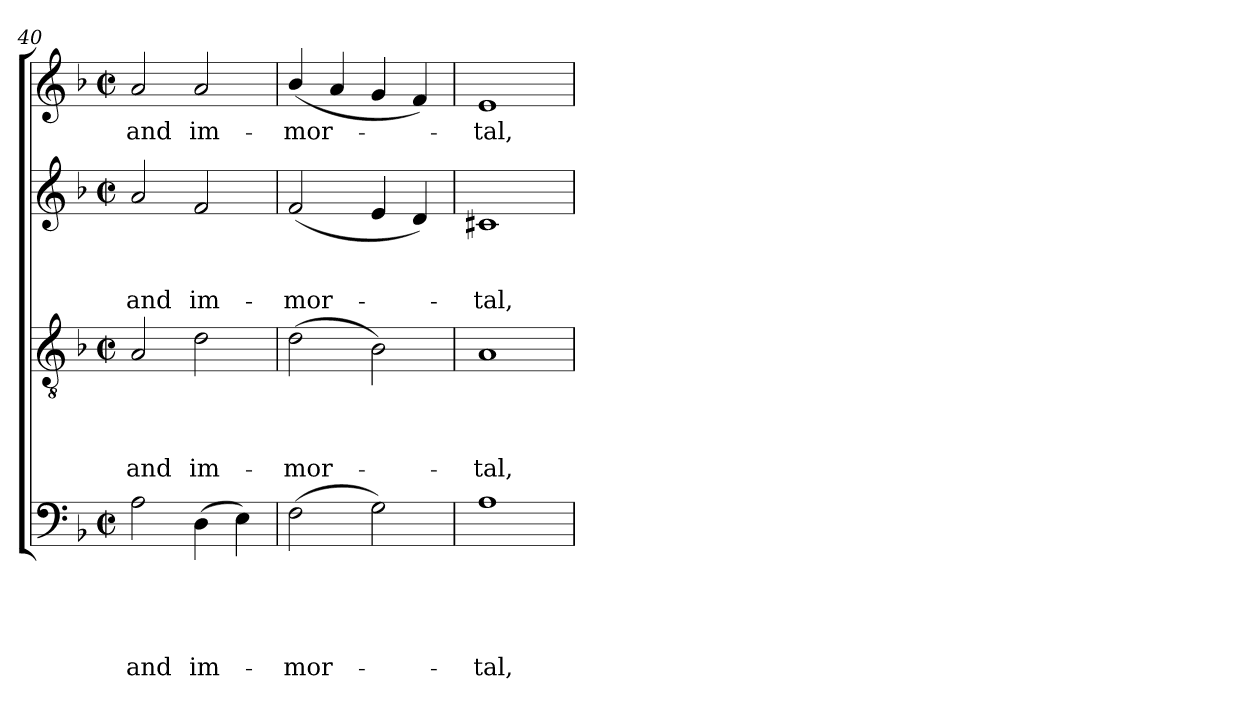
**kern	**text	**text	**text	**text	**text	**kern	**text	**text	**text	**text	**kern	**text	**text	**text	**kern	**text
*part4	*part4	*part4	*part4	*part4	*part4	*part3	*part3	*part3	*part3	*part3	*part2	*part2	*part2	*part2	*part1	*part1
*staff4	*staff4	*staff4	*staff4	*staff4	*staff4	*staff3	*staff3	*staff3	*staff3	*staff3	*staff2	*staff2	*staff2	*staff2	*staff1	*staff1
*clefF4	*	*	*	*	*	*clefGv2	*	*	*	*	*clefG2	*	*	*	*clefG2	*
*k[b-]	*	*	*	*	*	*k[b-]	*	*	*	*	*k[b-]	*	*	*	*k[b-]	*
*F:	*	*	*	*	*	*F:	*	*	*	*	*F:	*	*	*	*F:	*
*M2/2	*	*	*	*	*	*M2/2	*	*	*	*	*M2/2	*	*	*	*M2/2	*
*met(c|)	*	*	*	*	*	*met(c|)	*	*	*	*	*met(c|)	*	*	*	*met(c|)	*
=40	=40	=40	=40	=40	=40	=40	=40	=40	=40	=40	=40	=40	=40	=40	=40	=40
!	!	!	!	!	!LO:LY:b	!	!	!	!	!LO:LY:b	!	!	!	!LO:LY:b	!	!LO:LY:b
2A\	.	.	.	.	and	2A/	.	.	.	and	2a/	.	.	and	2a/	and
!	!	!	!	!	!LO:LY:b	!	!	!	!	!LO:LY:b	!	!	!	!LO:LY:b	!	!LO:LY:b
(>4D\	.	.	.	.	im-	2d\	.	.	.	im-	2f/	.	.	im-	2a/	im-
4E\)	.	.	.	.	.	.	.	.	.	.	.	.	.	.	.	.
=41	=41	=41	=41	=41	=41	=41	=41	=41	=41	=41	=41	=41	=41	=41	=41	=41
!	!	!	!	!	!LO:LY:b	!	!	!	!	!LO:LY:b	!	!	!	!LO:LY:b	!	!LO:LY:b
(>2F\	.	.	.	.	-mor-	(>2d\	.	.	.	-mor-	(<2f/	.	.	-mor-	(<4b-/	-mor-
.	.	.	.	.	.	.	.	.	.	.	.	.	.	.	4a/	.
2G\)	.	.	.	.	.	2B-\)	.	.	.	.	4e/	.	.	.	4g/	.
.	.	.	.	.	.	.	.	.	.	.	4d/)	.	.	.	4f/)	.
=42	=42	=42	=42	=42	=42	=42	=42	=42	=42	=42	=42	=42	=42	=42	=42	=42
!	!	!	!	!	!LO:LY:b	!	!	!	!	!LO:LY:b	!	!	!	!LO:LY:b	!	!LO:LY:b
1A	.	.	.	.	-tal,	1A	.	.	.	-tal,	1c#X	.	.	-tal,	1e	-tal,
=	=	=	=	=	=	=	=	=	=	=	=	=	=	=	=	=
*-	*-	*-	*-	*-	*-	*-	*-	*-	*-	*-	*-	*-	*-	*-	*-	*-
